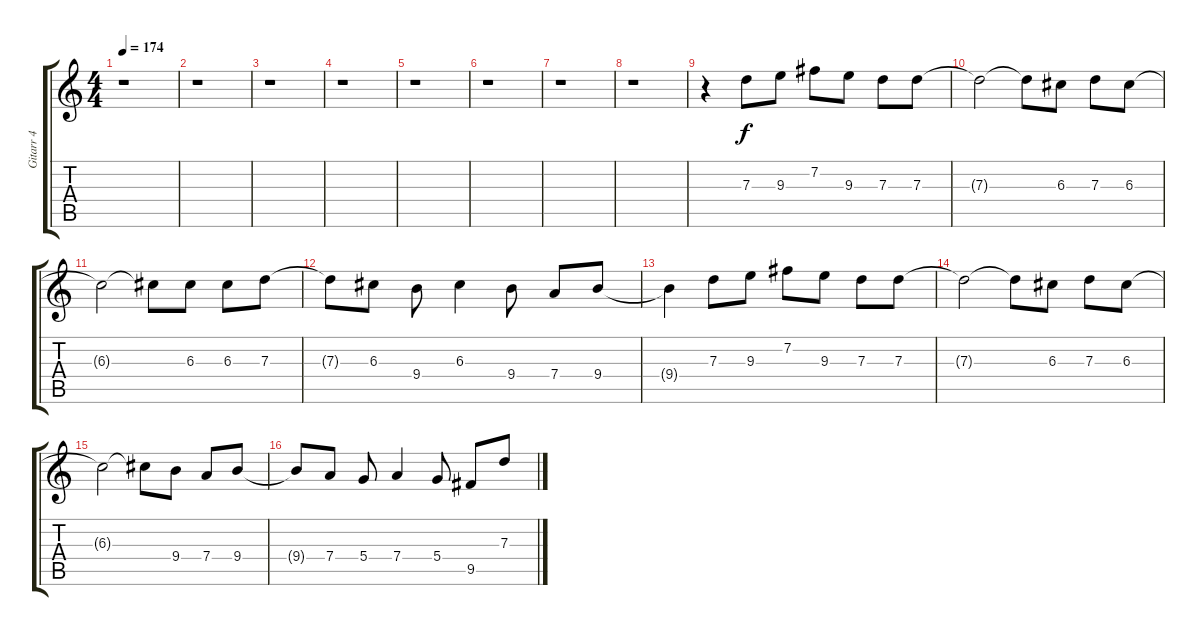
\track ("Gitarr 4" "Gitarr 4") {instrument overdrivenguitar}
\staff {score tabs}
\tuning (E4 B3 G3 D3 A2 E2) {hide}
\ts (4 4)
\tempo 174
\clef g2
\ks c
r.1{dy f} |
r.1 |
r.1 |
r.1 |
r.1 |
r.1 |
r.1 |
r.1 |
r.4 7.3.8 9.3.8 7.2.8 9.3.8 7.3.8 7.3.8 |
7.3{t}.2 7.3{t}.8 6.3.8 7.3.8 6.3.8 |
6.3{t}.2 6.3{t}.8 6.3.8 6.3.8 7.3.8 |
7.3{t}.8 6.3.8 9.4.8 6.3.4 9.4.8 7.4.8 9.4.8 |
9.4{t}.4 7.3.8 9.3.8 7.2.8 9.3.8 7.3.8 7.3.8 |
7.3{t}.2 7.3{t}.8 6.3.8 7.3.8 6.3.8 |
6.3{t}.2 6.3{t}.8 9.4.8 7.4.8 9.4.8 |
9.4{t}.8 7.4.8 5.4.8 7.4.4 5.4.8 9.5.8 7.3.8
